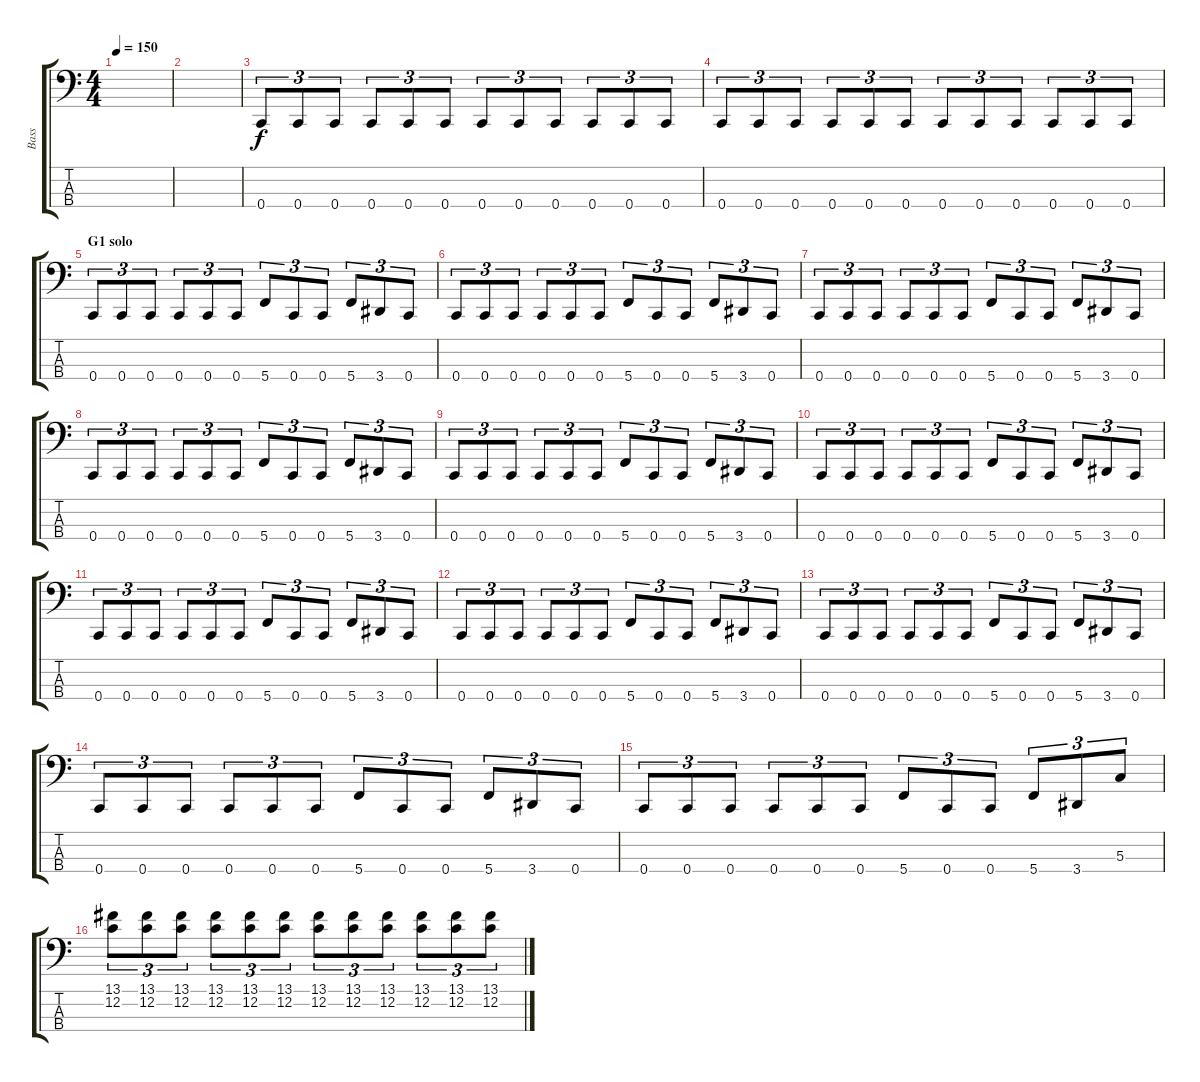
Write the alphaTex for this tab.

\track ("Bass" "Bass") {instrument electricbasspick}
\staff {score tabs}
\tuning (F2 C2 G1 C1) {hide}
\ts (4 4)
\tempo 150
\clef f4
\ks c
|
|
0.4.8{tu (3 2)} 0.4.8{tu (3 2)} 0.4.8{tu (3 2)} 0.4.8{tu (3 2)} 0.4.8{tu (3 2)} 0.4.8{tu (3 2)} 0.4.8{tu (3 2)} 0.4.8{tu (3 2)} 0.4.8{tu (3 2)} 0.4.8{tu (3 2)} 0.4.8{tu (3 2)} 0.4.8{tu (3 2)} |
0.4.8{tu (3 2)} 0.4.8{tu (3 2)} 0.4.8{tu (3 2)} 0.4.8{tu (3 2)} 0.4.8{tu (3 2)} 0.4.8{tu (3 2)} 0.4.8{tu (3 2)} 0.4.8{tu (3 2)} 0.4.8{tu (3 2)} 0.4.8{tu (3 2)} 0.4.8{tu (3 2)} 0.4.8{tu (3 2)} |
\section ("" "G1 solo")
0.4.8{tu (3 2)} 0.4.8{tu (3 2)} 0.4.8{tu (3 2)} 0.4.8{tu (3 2)} 0.4.8{tu (3 2)} 0.4.8{tu (3 2)} 5.4.8{tu (3 2)} 0.4.8{tu (3 2)} 0.4.8{tu (3 2)} 5.4.8{tu (3 2)} 3.4.8{tu (3 2)} 0.4.8{tu (3 2)} |
0.4.8{tu (3 2)} 0.4.8{tu (3 2)} 0.4.8{tu (3 2)} 0.4.8{tu (3 2)} 0.4.8{tu (3 2)} 0.4.8{tu (3 2)} 5.4.8{tu (3 2)} 0.4.8{tu (3 2)} 0.4.8{tu (3 2)} 5.4.8{tu (3 2)} 3.4.8{tu (3 2)} 0.4.8{tu (3 2)} |
0.4.8{tu (3 2)} 0.4.8{tu (3 2)} 0.4.8{tu (3 2)} 0.4.8{tu (3 2)} 0.4.8{tu (3 2)} 0.4.8{tu (3 2)} 5.4.8{tu (3 2)} 0.4.8{tu (3 2)} 0.4.8{tu (3 2)} 5.4.8{tu (3 2)} 3.4.8{tu (3 2)} 0.4.8{tu (3 2)} |
0.4.8{tu (3 2)} 0.4.8{tu (3 2)} 0.4.8{tu (3 2)} 0.4.8{tu (3 2)} 0.4.8{tu (3 2)} 0.4.8{tu (3 2)} 5.4.8{tu (3 2)} 0.4.8{tu (3 2)} 0.4.8{tu (3 2)} 5.4.8{tu (3 2)} 3.4.8{tu (3 2)} 0.4.8{tu (3 2)} |
0.4.8{tu (3 2)} 0.4.8{tu (3 2)} 0.4.8{tu (3 2)} 0.4.8{tu (3 2)} 0.4.8{tu (3 2)} 0.4.8{tu (3 2)} 5.4.8{tu (3 2)} 0.4.8{tu (3 2)} 0.4.8{tu (3 2)} 5.4.8{tu (3 2)} 3.4.8{tu (3 2)} 0.4.8{tu (3 2)} |
0.4.8{tu (3 2)} 0.4.8{tu (3 2)} 0.4.8{tu (3 2)} 0.4.8{tu (3 2)} 0.4.8{tu (3 2)} 0.4.8{tu (3 2)} 5.4.8{tu (3 2)} 0.4.8{tu (3 2)} 0.4.8{tu (3 2)} 5.4.8{tu (3 2)} 3.4.8{tu (3 2)} 0.4.8{tu (3 2)} |
0.4.8{tu (3 2)} 0.4.8{tu (3 2)} 0.4.8{tu (3 2)} 0.4.8{tu (3 2)} 0.4.8{tu (3 2)} 0.4.8{tu (3 2)} 5.4.8{tu (3 2)} 0.4.8{tu (3 2)} 0.4.8{tu (3 2)} 5.4.8{tu (3 2)} 3.4.8{tu (3 2)} 0.4.8{tu (3 2)} |
0.4.8{tu (3 2)} 0.4.8{tu (3 2)} 0.4.8{tu (3 2)} 0.4.8{tu (3 2)} 0.4.8{tu (3 2)} 0.4.8{tu (3 2)} 5.4.8{tu (3 2)} 0.4.8{tu (3 2)} 0.4.8{tu (3 2)} 5.4.8{tu (3 2)} 3.4.8{tu (3 2)} 0.4.8{tu (3 2)} |
0.4.8{tu (3 2)} 0.4.8{tu (3 2)} 0.4.8{tu (3 2)} 0.4.8{tu (3 2)} 0.4.8{tu (3 2)} 0.4.8{tu (3 2)} 5.4.8{tu (3 2)} 0.4.8{tu (3 2)} 0.4.8{tu (3 2)} 5.4.8{tu (3 2)} 3.4.8{tu (3 2)} 0.4.8{tu (3 2)} |
0.4.8{tu (3 2)} 0.4.8{tu (3 2)} 0.4.8{tu (3 2)} 0.4.8{tu (3 2)} 0.4.8{tu (3 2)} 0.4.8{tu (3 2)} 5.4.8{tu (3 2)} 0.4.8{tu (3 2)} 0.4.8{tu (3 2)} 5.4.8{tu (3 2)} 3.4.8{tu (3 2)} 0.4.8{tu (3 2)} |
0.4.8{tu (3 2)} 0.4.8{tu (3 2)} 0.4.8{tu (3 2)} 0.4.8{tu (3 2)} 0.4.8{tu (3 2)} 0.4.8{tu (3 2)} 5.4.8{tu (3 2)} 0.4.8{tu (3 2)} 0.4.8{tu (3 2)} 5.4.8{tu (3 2)} 3.4.8{tu (3 2)} 5.3.8{tu (3 2)} |
(13.1 12.2).8{tu (3 2)} (13.1 12.2).8{tu (3 2)} (13.1 12.2).8{tu (3 2)} (13.1 12.2).8{tu (3 2)} (13.1 12.2).8{tu (3 2)} (13.1 12.2).8{tu (3 2)} (13.1 12.2).8{tu (3 2)} (13.1 12.2).8{tu (3 2)} (13.1 12.2).8{tu (3 2)} (13.1 12.2).8{tu (3 2)} (13.1 12.2).8{tu (3 2)} (13.1 12.2).8{tu (3 2)}
